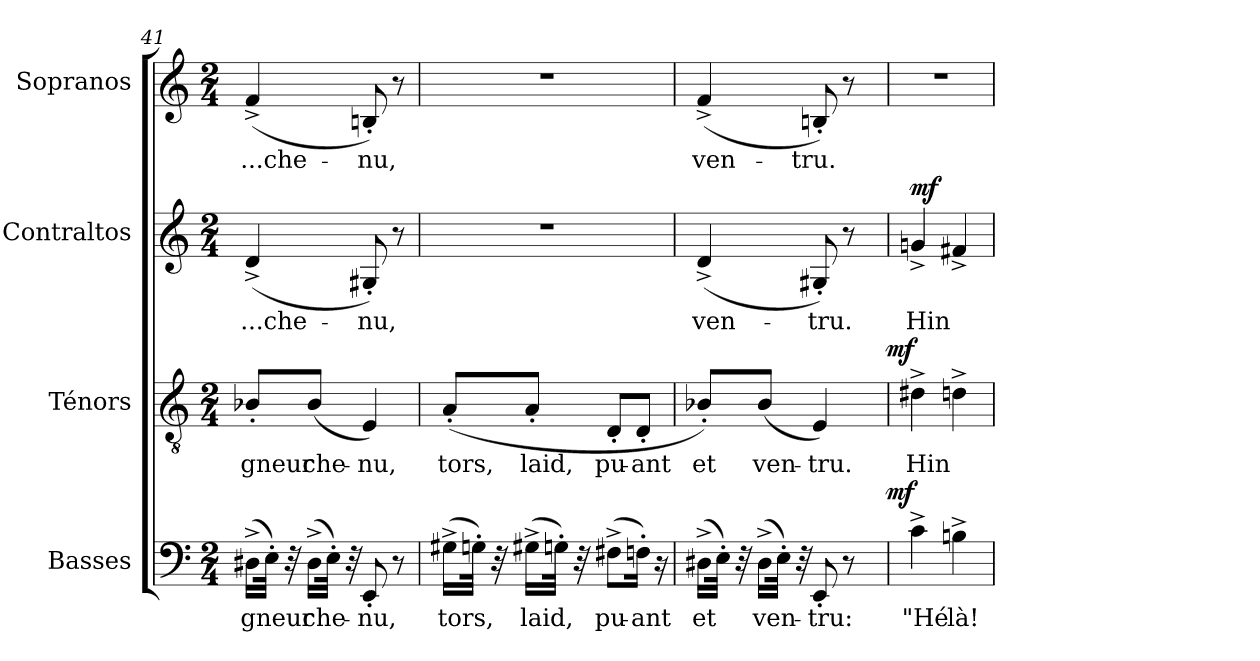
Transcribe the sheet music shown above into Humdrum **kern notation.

**kern	**text	**dynam	**kern	**text	**dynam	**kern	**text	**dynam	**kern	**text
*part4	*part4	*part4	*part3	*part3	*part3	*part2	*part2	*part2	*part1	*part1
*staff4	*staff4	*staff4	*staff3	*staff3	*staff3	*staff2	*staff2	*staff2	*staff1	*staff1
*I"Basses	*	*	*I"Ténors	*	*	*I"Contraltos	*	*	*I"Sopranos	*
*I'B.	*	*	*I'T.	*	*	*I'A.	*	*	*I'S.	*
*clefF4	*	*	*clefGv2	*	*	*clefG2	*	*	*clefG2	*
*	*	*	*ITrd7c12	*	*	*	*	*	*	*
*k[]	*	*	*k[]	*	*	*k[]	*	*	*k[]	*
*C:	*	*	*C:	*	*	*C:	*	*	*C:	*
*M2/4	*	*	*M2/4	*	*	*M2/4	*	*	*M2/4	*
=41	=41	=41	=41	=41	=41	=41	=41	=41	=41	=41
!	!LO:LY:b:color=#000000	!	!	!	!	!	!	!	!	!
!	!	!	!	!LO:LY:b:color=#000000	!	!	!	!	!	!
!	!	!	!	!	!	!	!LO:LY:b:color=#000000	!	!	!
!	!	!	!	!	!	!	!	!	!	!LO:LY:b:color=#000000
(16D#X^i\KL	-gneur	.	8BB-X'i/L	-gneur	.	(4d^i/	...che-	.	(4f^i/	...che-
32E'i\Jkk)	.	.	.	.	.	.	.	.	.	.
32r	.	.	.	.	.	.	.	.	.	.
!	!LO:LY:b:color=#000000	!	!	!	!	!	!	!	!	!
!	!	!	!	!LO:LY:b:color=#000000	!	!	!	!	!	!
(16D#^i\KL	che-	.	(8BB-i/J	che-	.	.	.	.	.	.
32E'i\Jkk)	.	.	.	.	.	.	.	.	.	.
32r	.	.	.	.	.	.	.	.	.	.
!	!LO:LY:b:color=#000000	!	!	!	!	!	!	!	!	!
!	!	!	!	!LO:LY:b:color=#000000	!	!	!	!	!	!
!	!	!	!	!	!	!	!LO:LY:b:color=#000000	!	!	!
!	!	!	!	!	!	!	!	!	!	!LO:LY:b:color=#000000
8EE'i/	-nu,	.	4EEi/)	-nu,	.	8G#X'i/)	-nu,	.	8Bn'i/)	-nu,
8r	.	.	.	.	.	8r	.	.	8r	.
=42	=42	=42	=42	=42	=42	=42	=42	=42	=42	=42
!	!LO:LY:b:color=#000000	!	!	!	!	!	!	!	!	!
!	!	!	!	!LO:LY:b:color=#000000	!	!LO:N:vis=1	!	!	!LO:N:vis=1	!
(16G#X^i\KL	tors,	.	(8AA'i/L	tors,	.	2r	.	.	2r	.
32Gn'i\Jkk)	.	.	.	.	.	.	.	.	.	.
32r	.	.	.	.	.	.	.	.	.	.
!	!LO:LY:b:color=#000000	!	!	!	!	!	!	!	!	!
!	!	!	!	!LO:LY:b:color=#000000	!	!	!	!	!	!
(16G#X^i\KL	laid,	.	8AA'i/J	laid,	.	.	.	.	.	.
32Gn'i\Jkk)	.	.	.	.	.	.	.	.	.	.
32r	.	.	.	.	.	.	.	.	.	.
!	!LO:LY:b:color=#000000	!	!	!	!	!	!	!	!	!
!	!	!	!	!LO:LY:b:color=#000000	!	!	!	!	!	!
(8F#X^i\L	pu-	.	8DD'i/L	pu-	.	.	.	.	.	.
!	!LO:LY:b:color=#000000	!	!	!	!	!	!	!	!	!
!	!	!	!	!LO:LY:b:color=#000000	!	!	!	!	!	!
16Fn'i\Jk)	-ant	.	8DD'i/J	-ant	.	.	.	.	.	.
16r	.	.	.	.	.	.	.	.	.	.
=43	=43	=43	=43	=43	=43	=43	=43	=43	=43	=43
!	!LO:LY:b:color=#000000	!	!	!	!	!	!	!	!	!
!	!	!	!	!LO:LY:b:color=#000000	!	!	!	!	!	!
!	!	!	!	!	!	!	!LO:LY:b:color=#000000	!	!	!
!	!	!	!	!	!	!	!	!	!	!LO:LY:b:color=#000000
*^	*	*	*^	*	*	*	*	*	*	*
(16D#X^i\KL	4ryy	et	.	8BB-X'i/L)	4ryy	et	.	(4d^i/	ven-	.	(4f^i/	ven-
32E'i\Jkk)	.	.	.	.	.	.	.	.	.	.	.	.
32r	.	.	.	.	.	.	.	.	.	.	.	.
!	!	!LO:LY:b:color=#000000	!	!	!	!	!	!	!	!	!	!
!	!	!	!	!	!	!LO:LY:b:color=#000000	!	!	!	!	!	!
(16D#^i\KL	.	ven-	.	(8BB-i/J	.	ven-	.	.	.	.	.	.
32E'i\Jkk)	.	.	.	.	.	.	.	.	.	.	.	.
32r	.	.	.	.	.	.	.	.	.	.	.	.
!	!	!LO:LY:b:color=#000000	!	!	!	!	!	!	!	!	!	!
!	!	!	!	!	!	!LO:LY:b:color=#000000	!	!	!	!	!	!
!	!	!	!	!	!	!	!	!	!LO:LY:b:color=#000000	!	!	!
!	!	!	!	!	!	!	!	!	!	!	!	!LO:LY:b:color=#000000
8EE'i/	8ryy	-tru:	.	4EEi/)	8ryy	-tru.	.	8G#X'i/)	-tru.	.	8Bn'i/)	-tru.
8r	16ryy	.	.	.	16ryy	.	.	8r	.	.	8r	.
.	32ryy	.	.	.	32ryy	.	.	.	.	.	.	.
.	64ryy	.	.	.	64ryy	.	.	.	.	.	.	.
.	128...ryy	.	.	.	128...ryy	.	.	.	.	.	.	.
.	1024ryy	.	mf	.	1024ryy	.	mf	.	.	.	.	.
*v	*v	*	*	*	*	*	*	*	*	*	*	*
*	*	*	*v	*v	*	*	*	*	*	*	*
=44	=44	=44	=44	=44	=44	=44	=44	=44	=44	=44
*^	*	*	*^	*	*	*	*	*	*	*
!	!	!LO:LY:b:color=#000000	!	!	!	!	!	!	!	!	!	!
*v	*v	*	*	*	*	*	*	*	*	*	*	*
*	*	*	*v	*v	*	*	*	*	*	*	*
*^	*	*	*^	*	*	*	*	*	*	*
!	!	!	!	!	!	!LO:LY:b:color=#000000	!	!	!	!	!	!
*v	*v	*	*	*	*	*	*	*	*	*	*	*
*	*	*	*v	*v	*	*	*	*	*	*	*
*^	*	*	*^	*	*	*	*	*	*	*
!	!	!	!	!	!	!	!	!	!LO:LY:b:color=#000000	!	!LO:N:vis=1	!
*v	*v	*	*	*	*	*	*	*	*	*	*	*
*	*	*	*v	*v	*	*	*	*	*	*	*
4c^i\	"Hé	.	4D#X^i\	Hin	.	4gn^i/	Hin	mf	2r	.
!	!LO:LY:b:color=#000000	!	!	!	!	!	!	!	!	!
4Bn^i\	là!	.	4Dn^i\	.	.	4f#X^i/	.	.	.	.
=	=	=	=	=	=	=	=	=	=	=
*-	*-	*-	*-	*-	*-	*-	*-	*-	*-	*-
